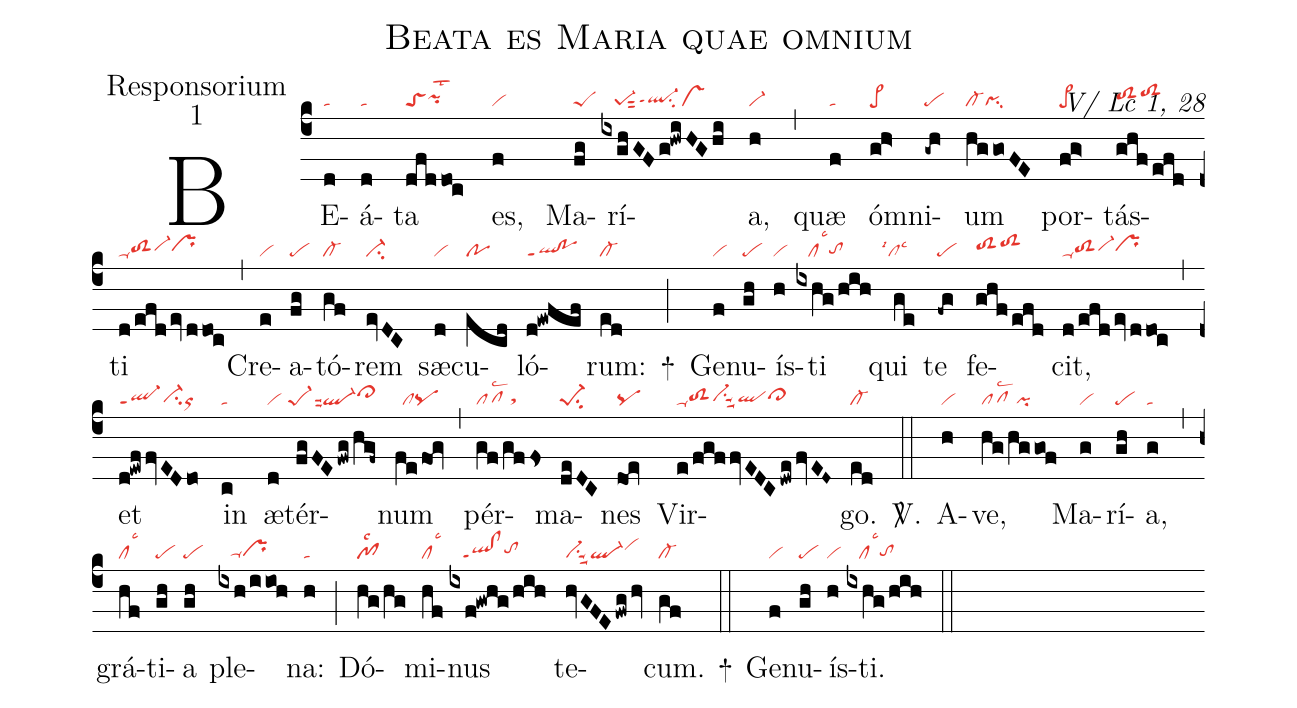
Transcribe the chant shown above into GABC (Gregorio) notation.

name:Beata es Maria quae omnium;
office-part:Responsorium;
mode:1;
commentary:V/ Lc 1, 28;
nabc-lines: 1;
%%
(c4)
BE(d|ta)á(d|ta)ta(dfddoc|toSpihhlst2) es,(f|vi) Ma(fg|peS)rí(ixghGF/g!hwiHGhi|///pe-1sut2ql-hgppt1su2vs)a,(h|vi-) (,)
quæ(f|ta) óm(gh>|pe>)ni(-gh|pe)um(hggoFE|cl-pisu1) por(fg>|pe>)tás(ghf/efd|toS2hhtoS2hi)ti(d/efd/ev/ddoc|ta-toS2hgvi-hhprhh) (,)
Cre(e|vi)a(fg|pe)tó(gf|cl-)rem(evDC|ci-)  sæ(d|vi)cu(ecd|po)ló(d!ewfef|ql!poppt1)rum:(ed|cl-) +(;)
Ge(f|vi)nu(gh|pe)ís(h|vi)ti(ixhg/hih|///cllsc3tohg) qui(ge|```cllsi1lsc3) te(-fg|pe) fe(ghf/efd|toS2hhtoS2hi)cit,(d/efd/ev/ddoc|ta-toS2hgvi-hhprhh) (,)
et(d!ewffvEDdo|ql-ppt1ci-hgor) in(c|ta) æ(d|vi)tér(fgFE/fwg/hgf~|``pe-1suu2``````ql-cl>hi)num(fe/fOg|//clpq) (,)
pér(gf/gffs|pflsc2sthg)ma(deDC|pe-1su2)nes(dOe|pq) Vir(e/fgffvEDC/dwe/fvED~|ta-toS2hgvi-hgsu1suu2qlhgcl>hh)go.(ed|cl-) <sp>V/</sp>.(::)
A(h|vi)ve,(hg/hggof|pflsc2pi) Ma(g|vi)rí(gh|pe)a,(g|ta) (,)
grá(hf|cllsc3)ti(gh|pe)a(gh|pe) ple(ixh/iioh|///ta-hgprhg)na:(h|ta) (;)
Dó(hg/hg|pf1lsc2)mi(hf|cllsc3)nus(ixf!gwhg/hih|///ql!clppt1tohh) te(hvGFE/fwg/hv|vi-su1suu2ql-vihi)cum.(gf|cl-) +(::)
Ge(f|vi)nu(gh|pe)ís(h|vi)ti.(ixhg/hih|///cllsc3tohg) (::)
